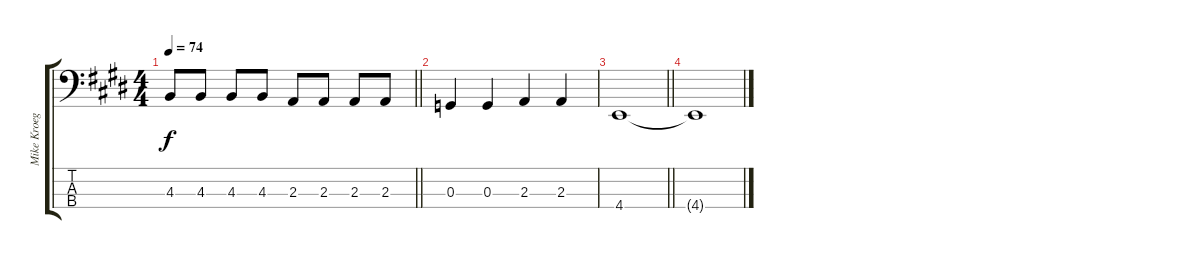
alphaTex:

\track ("Mike Kroeger Bass" "Mike Kroeg") {instrument electricbasspick}
\staff {score tabs}
\tuning (F2 C2 G1 C1) {hide}
\ts (4 4)
\tempo 74
\clef f4
\barLineRight lightlight
\ks c#minor
4.3.8{dy f} 4.3.8 4.3.8 4.3.8 2.3.8 2.3.8 2.3.8 2.3.8 |
\ks e
0.3.4 0.3.4 2.3.4 2.3.4 |
\barLineRight lightlight
\ks c#minor
4.4.1 |
4.4{t}.1
